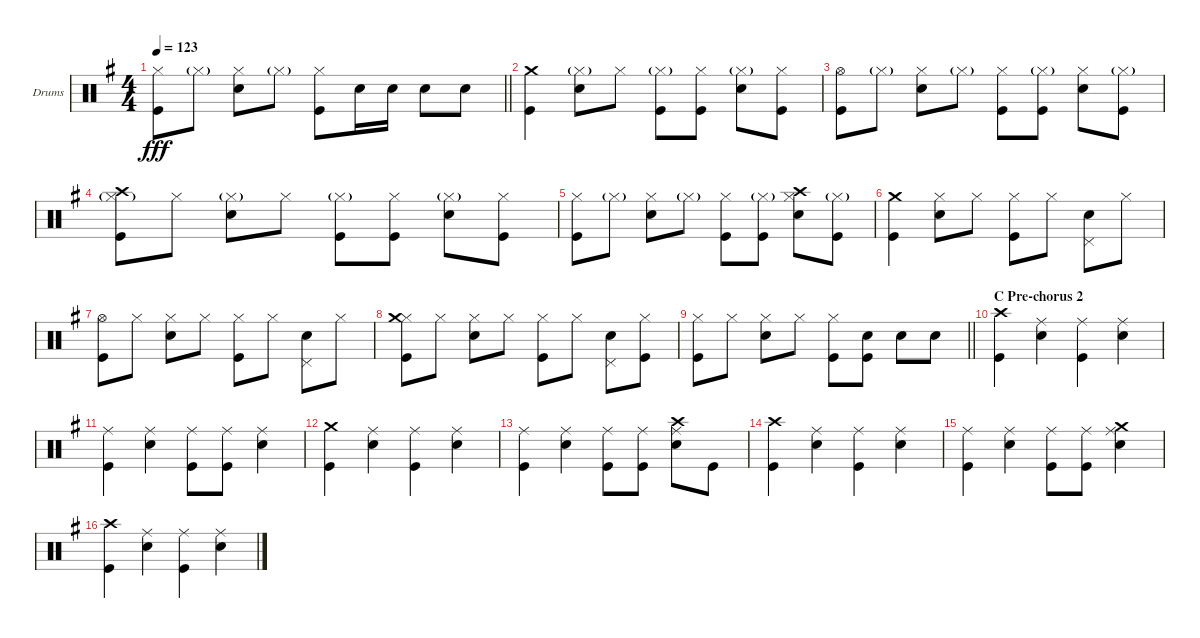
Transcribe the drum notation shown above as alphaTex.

\bracketExtendMode groupsimilarinstruments
\firstSystemTrackNameOrientation horizontal
\otherSystemsTrackNameOrientation horizontal
\track ("Drumkit" "Drums") {instrument percussion}
\staff {score}
\articulation defaults
\ts (4 4)
\tempo 123
\clef neutral
\barLineRight lightlight
\ks g
("Hi-Hat (closed)" "Kick (hit)").8{dy fff} "Hi-Hat (closed)"{g}.8 ("Snare (hit) 2" "Hi-Hat (closed)").8 "Hi-Hat (closed)"{g}.8 ("Hi-Hat (closed)" "Kick (hit)").8 "Snare (hit) 2".16 "Snare (hit) 2".16 "Snare (hit) 2".8 "Snare (hit) 2".8 |
("Crash medium (hit)" "Kick (hit)").4 ("Snare (hit) 2" "Hi-Hat (closed)"{g}).8 "Hi-Hat (closed)".8 ("Hi-Hat (closed)"{g} "Kick (hit)").8 ("Hi-Hat (closed)" "Kick (hit)").8 ("Snare (hit) 2" "Hi-Hat (closed)"{g}).8 ("Hi-Hat (closed)" "Kick (hit)").8 |
("Hi-Hat (open)" "Kick (hit)").8 "Hi-Hat (closed)"{g}.8 ("Snare (hit) 2" "Hi-Hat (closed)").8 "Hi-Hat (closed)"{g}.8 ("Hi-Hat (closed)" "Kick (hit)").8 ("Hi-Hat (closed)"{g} "Kick (hit)").8 ("Snare (hit) 2" "Hi-Hat (closed)").8 ("Hi-Hat (closed)"{g} "Kick (hit)").8 |
("Hi-Hat (closed)"{g} "Kick (hit)" "Crash high (hit)").8 "Hi-Hat (closed)".8 ("Snare (hit) 2" "Hi-Hat (closed)"{g}).8 "Hi-Hat (closed)".8 ("Hi-Hat (closed)"{g} "Kick (hit)").8 ("Hi-Hat (closed)" "Kick (hit)").8 ("Snare (hit) 2" "Hi-Hat (closed)"{g}).8 ("Hi-Hat (closed)" "Kick (hit)").8 |
("Hi-Hat (closed)" "Kick (hit)").8 "Hi-Hat (closed)"{g}.8 ("Snare (hit) 2" "Hi-Hat (closed)").8 "Hi-Hat (closed)"{g}.8 ("Hi-Hat (closed)" "Kick (hit)").8 ("Hi-Hat (closed)"{g} "Kick (hit)").8 ("Snare (hit) 2" "Hi-Hat (closed)" "Crash high (hit)").8 ("Hi-Hat (closed)"{g} "Kick (hit)").8 |
("Crash medium (hit)" "Kick (hit)").4 ("Snare (hit) 2" "Hi-Hat (closed)").8 "Hi-Hat (closed)".8 ("Hi-Hat (closed)" "Kick (hit)").8 "Hi-Hat (closed)".8 ("Snare (hit) 2" "Pedal Hi-Hat (hit)").8 "Hi-Hat (closed)".8 |
("Hi-Hat (open)" "Kick (hit)").8 "Hi-Hat (closed)".8 ("Snare (hit) 2" "Hi-Hat (closed)").8 "Hi-Hat (closed)".8 ("Hi-Hat (closed)" "Kick (hit)").8 "Hi-Hat (closed)".8 ("Snare (hit) 2" "Pedal Hi-Hat (hit)").8 "Hi-Hat (closed)".8 |
("Hi-Hat (closed)" "Kick (hit)" "Crash medium (hit)").8 "Hi-Hat (closed)".8 ("Snare (hit) 2" "Hi-Hat (closed)").8 "Hi-Hat (closed)".8 ("Hi-Hat (closed)" "Kick (hit)").8 "Hi-Hat (closed)".8 ("Snare (hit) 2" "Pedal Hi-Hat (hit)").8 ("Hi-Hat (closed)" "Kick (hit)").8 |
\barLineRight lightlight
("Hi-Hat (closed)" "Kick (hit)").8 "Hi-Hat (closed)".8 ("Snare (hit) 2" "Hi-Hat (closed)").8 "Hi-Hat (closed)".8 ("Hi-Hat (closed)" "Kick (hit)").8 ("Snare (hit) 2" "Kick (hit)").8 "Snare (hit) 2".8 "Snare (hit) 2".8 |
\section ("" "C Pre-chorus 2 ")
("Kick (hit)" "Crash high (hit)").4 ("Ride (middle)" "Snare (hit) 2").4 ("Ride (middle)" "Kick (hit)").4 ("Ride (middle)" "Snare (hit) 2").4 |
("Ride (middle)" "Kick (hit)").4 ("Ride (middle)" "Snare (hit) 2").4 ("Ride (middle)" "Kick (hit)").8 ("Kick (hit)" "Ride (middle)").8 ("Ride (middle)" "Snare (hit) 2").4 |
("Crash medium (hit)" "Kick (hit)").4 ("Ride (middle)" "Snare (hit) 2").4 ("Ride (middle)" "Kick (hit)").4 ("Ride (middle)" "Snare (hit) 2").4 |
("Ride (middle)" "Kick (hit)").4 ("Ride (middle)" "Snare (hit) 2").4 ("Ride (middle)" "Kick (hit)").8 ("Kick (hit)" "Ride (middle)").8 ("Ride (middle)" "Snare (hit) 2" "Crash high (hit)").8 "Kick (hit)".8 |
("Kick (hit)" "Crash high (hit)").4 ("Ride (middle)" "Snare (hit) 2").4 ("Ride (middle)" "Kick (hit)").4 ("Ride (middle)" "Snare (hit) 2").4 |
("Ride (middle)" "Kick (hit)").4 ("Ride (middle)" "Snare (hit) 2").4 ("Ride (middle)" "Kick (hit)").8 ("Kick (hit)" "Ride (middle)").8 ("Ride (middle)" "Snare (hit) 2" "Crash medium (hit)").4 |
("Kick (hit)" "Crash high (hit)").4 ("Ride (middle)" "Snare (hit) 2").4 ("Ride (middle)" "Kick (hit)").4 ("Ride (middle)" "Snare (hit) 2").4
